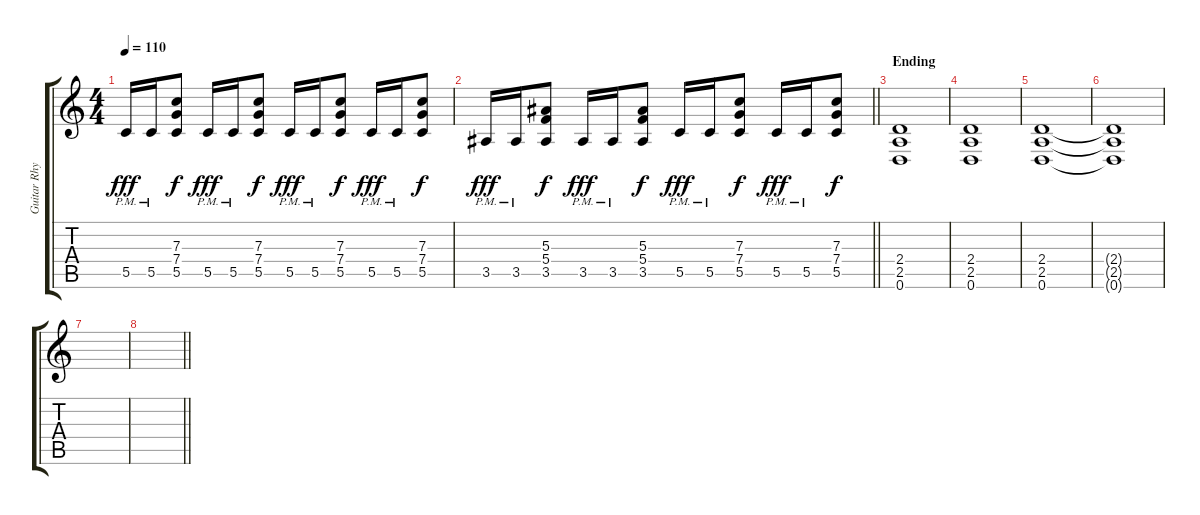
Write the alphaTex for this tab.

\track ("Guitar Rhythm" "Guitar Rhy") {instrument overdrivenguitar}
\staff {score tabs}
\tuning (D4 A3 F3 C3 G2 D2) {hide}
\ts (4 4)
\tempo 110
\clef g2
\ks c
5.5{pm}.16{dy fff} 5.5{pm}.16 (7.3 7.4 5.5).8{dy f} 5.5{pm}.16{dy fff} 5.5{pm}.16 (7.3 7.4 5.5).8{dy f} 5.5{pm}.16{dy fff} 5.5{pm}.16 (7.3 7.4 5.5).8{dy f} 5.5{pm}.16{dy fff} 5.5{pm}.16 (7.3 7.4 5.5).8{dy f} |
\barLineRight lightlight
3.5{pm}.16{dy fff} 3.5{pm}.16 (5.3 5.4 3.5).8{dy f} 3.5{pm}.16{dy fff} 3.5{pm}.16 (5.3 5.4 3.5).8{dy f} 5.5{pm}.16{dy fff} 5.5{pm}.16 (7.3 7.4 5.5).8{dy f} 5.5{pm}.16{dy fff} 5.5{pm}.16 (7.3 7.4 5.5).8{dy f} |
\section ("" "Ending")
(2.4 2.5 0.6).1 |
(2.4 2.5 0.6).1 |
(2.4 2.5 0.6).1 |
(2.4{t} 2.5{t} 0.6{t}).1 |
|
\barLineRight lightlight
